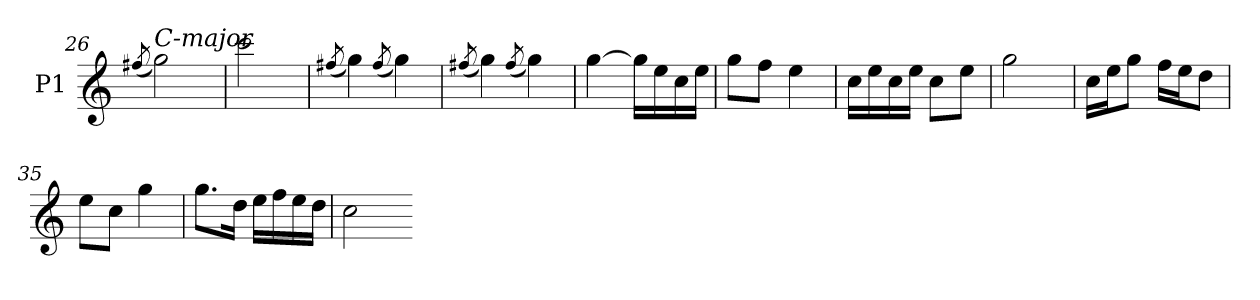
**kern
*part1
*staff1
*I"P1
*clefG2
*k[]
*C:
=26
(8qff#X/
!LO:TX:a:i:t=C-major
2gg)
=27
2ccc
=28
(8qff#X/
4gg)
(8qff#/
4gg)
=29
(8qff#X/
4gg)
(8qff#/
4gg)
=30
[4gg
16ggLL]
16ee
16cc
16eeJJ
=31
8ggL
8ffJ
4ee
=32
16ccLL
16ee
16cc
16eeJJ
8ccL
8eeJ
=33
2gg
=34
16ccLL
16eeJ
8ggJ
16ffLL
16eeJ
8ddJ
=35
8eeL
8ccJ
4gg
=36
8.ggL
16ddJk
16eeLL
16ff
16ee
16ddJJ
=37
2cc
=-
*-
